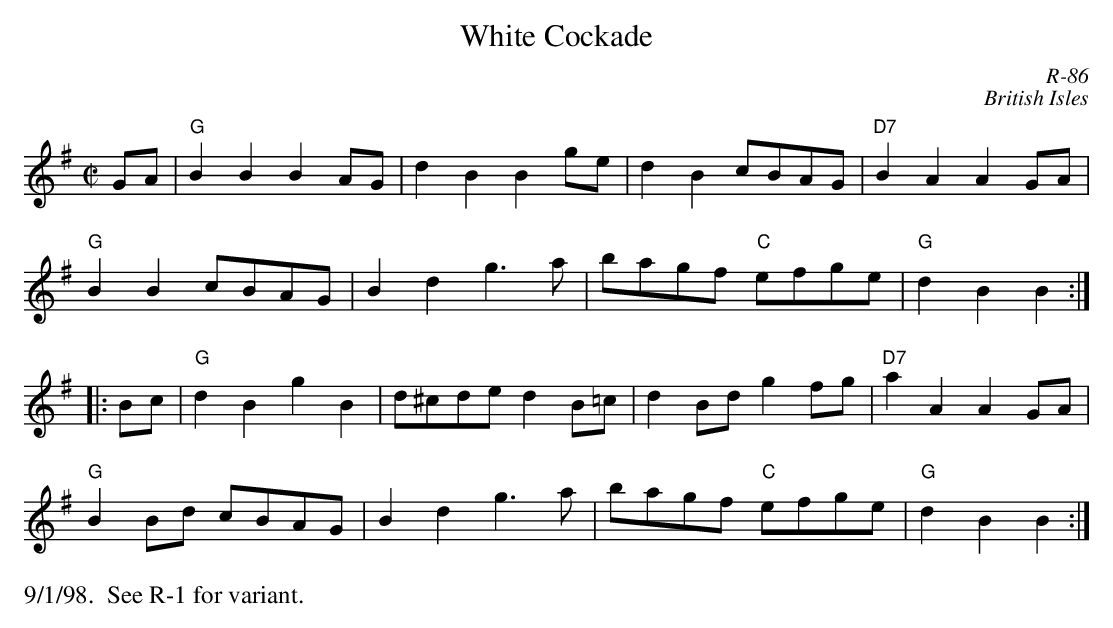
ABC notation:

X:1
T: White Cockade
C: R-86
C: British Isles
M: C|
K: G
GA| "G"B2B2 B2AG| d2B2 B2ge| d2B2 cBAG| "D7"B2A2 A2GA|
    "G"B2B2 cBAG| B2d2 g3a| bagf "C"efge| "G"d2B2 B2 :|
|:\
Bc| "G"d2B2 g2B2| d^cde d2B=c| d2Bd g2fg| "D7"a2A2 A2GA|
    "G"B2Bd cBAG| B2d2 g3a| bagf "C"efge| "G"d2B2 B2 :|
